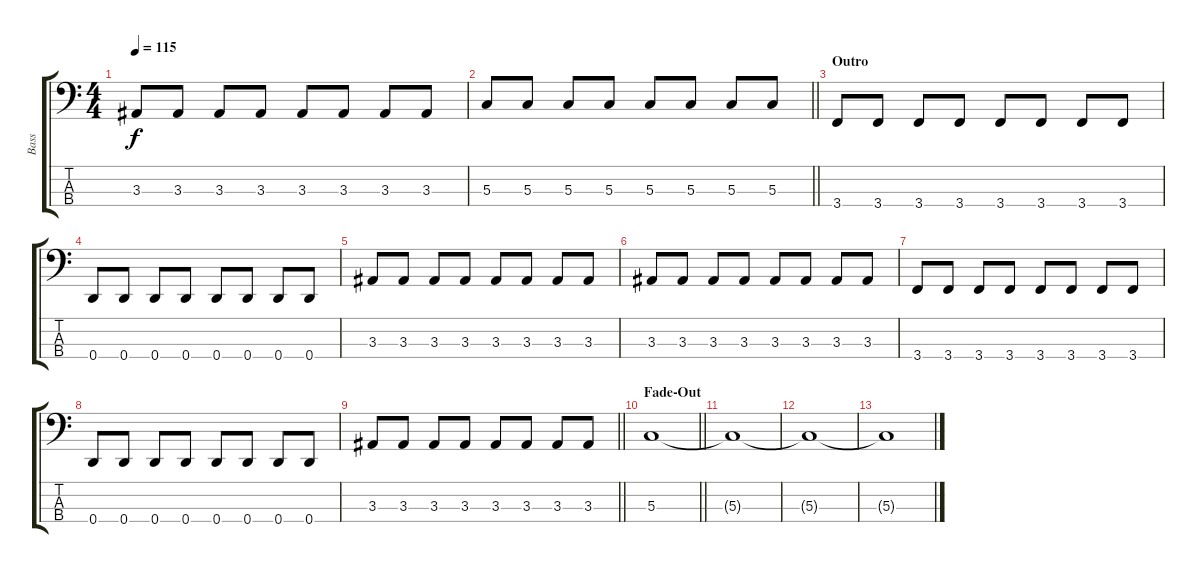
\track ("Bass" "Bass") {instrument electricbassfinger}
\staff {score tabs}
\tuning (F2 C2 G1 D1) {hide}
\ts (4 4)
\tempo 115
\clef f4
\ks c
3.3.8{dy f} 3.3.8 3.3.8 3.3.8 3.3.8 3.3.8 3.3.8 3.3.8 |
\barLineRight lightlight
5.3.8 5.3.8 5.3.8 5.3.8 5.3.8 5.3.8 5.3.8 5.3.8 |
\section ("" "Outro")
3.4.8 3.4.8 3.4.8 3.4.8 3.4.8 3.4.8 3.4.8 3.4.8 |
0.4.8 0.4.8 0.4.8 0.4.8 0.4.8 0.4.8 0.4.8 0.4.8 |
3.3.8 3.3.8 3.3.8 3.3.8 3.3.8 3.3.8 3.3.8 3.3.8 |
3.3.8 3.3.8 3.3.8 3.3.8 3.3.8 3.3.8 3.3.8 3.3.8 |
3.4.8 3.4.8 3.4.8 3.4.8 3.4.8 3.4.8 3.4.8 3.4.8 |
0.4.8 0.4.8 0.4.8 0.4.8 0.4.8 0.4.8 0.4.8 0.4.8 |
\barLineRight lightlight
3.3.8 3.3.8 3.3.8 3.3.8 3.3.8 3.3.8 3.3.8 3.3.8 |
\section ("" "Fade-Out")
\barLineRight lightlight
5.3.1 |
5.3{t}.1 |
5.3{t}.1 |
5.3{t}.1
